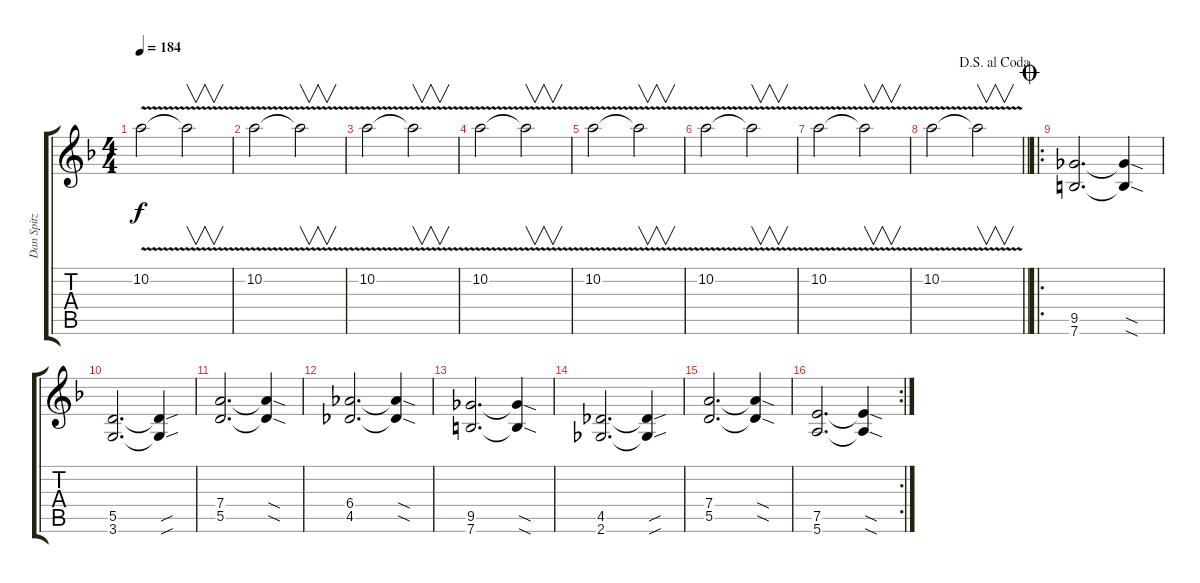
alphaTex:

\track ("Dan Spitz" "Dan Spitz") {instrument distortionguitar}
\staff {score tabs}
\tuning (E4 B3 G3 D3 A2 E2) {hide}
\ts (4 4)
\tempo 184
\clef g2
\ks f
10.2{v}.2{dy f} 10.2{t}.2{v} |
10.2{v}.2 10.2{t}.2{v} |
10.2{v}.2 10.2{t}.2{v} |
10.2{v}.2 10.2{t}.2{v} |
10.2{v}.2 10.2{t}.2{v} |
10.2{v}.2 10.2{t}.2{v} |
10.2{v}.2 10.2{t}.2{v} |
\jump dalsegnoalcoda
\barLineRight lightlight
10.2{v}.2 10.2{t}.2{v} |
\ro
\jump coda
(9.5 7.6).2{d} (9.5{sod t} 7.6{sod t}).4 |
(5.5 3.6).2{d} (5.5{sou t} 3.6{sou t}).4 |
(7.4 5.5).2{d} (7.4{sod t} 5.5{sod t}).4 |
(6.4 4.5).2{d} (6.4{sod t} 4.5{sod t}).4 |
(9.5 7.6).2{d} (9.5{sod t} 7.6{sod t}).4 |
(4.5 2.6).2{d} (4.5{sou t} 2.6{sou t}).4 |
(7.4 5.5).2{d} (7.4{sod t} 5.5{sod t}).4 |
\rc 2
(7.5 5.6).2{d} (7.5{sod t} 5.6{sod t}).4
